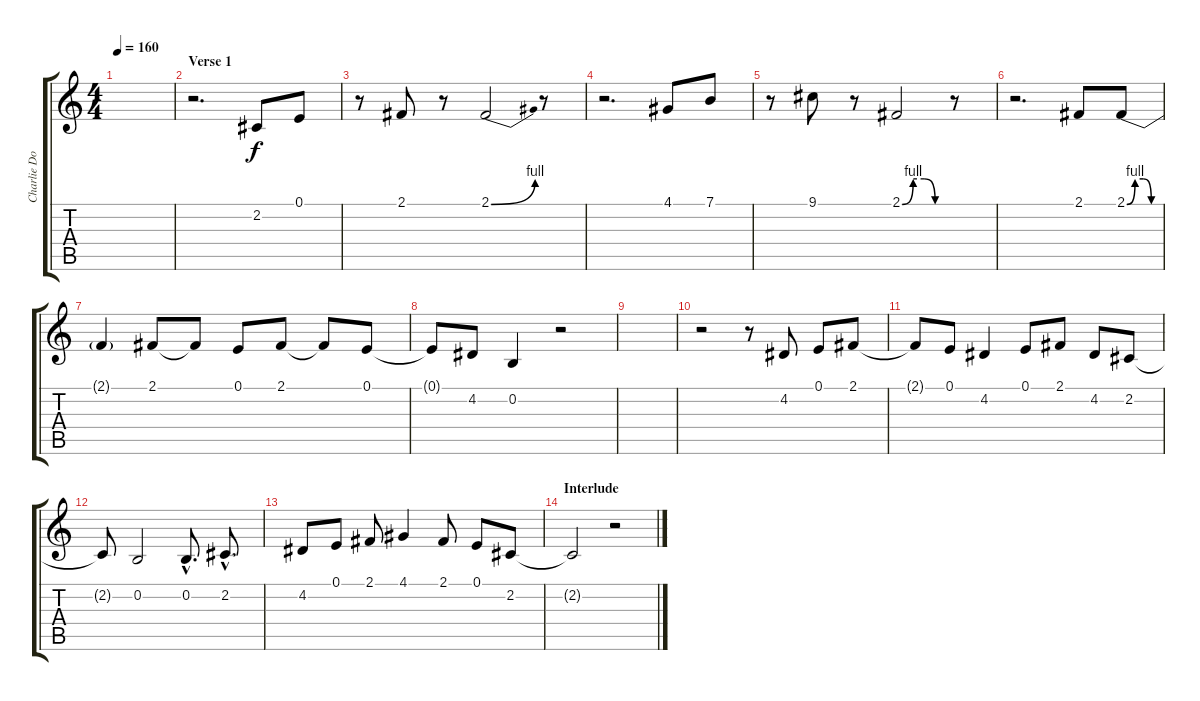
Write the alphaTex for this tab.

\track ("Charlie Dominici Lead Vocals" "Charlie Do") {instrument lead6voice}
\staff {score tabs}
\tuning (E4 B3 G3 D3 A2 E2) {hide}
\ts (4 4)
\tempo 160
\clef g2
\ks c
|
\section ("" "Verse 1")
r.2{d} 2.2.8 0.1.8 |
r.8 2.1.8 r.8 2.1{be (bend 0 0 60 4)}.2 r.8 |
r.2{d} 4.1.8 7.1.8 |
r.8 9.1.8 r.8 2.1{be (custom 0 0 15 4 30 4 45 0 60 0)}.2 r.8 |
r.2{d} 2.1.8 2.1{be (custom 0 0 15 4 30 4 45 0 60 0)}.8 |
2.1{t}.4 2.1.8 2.1{t}.8 0.1.8 2.1.8 2.1{t}.8 0.1.8 |
0.1{t}.8 4.2.8 0.2.4 r.2 |
|
r.2 r.8 4.2.8 0.1.8 2.1.8 |
2.1{t}.8 0.1.8 4.2.4 0.1.8 2.1.8 4.2.8 2.2.8 |
2.2{t}.8 0.2.2 0.2{hac}.8{d} 2.2{hac}.8{d} |
4.2.8 0.1.8 2.1.8 4.1.4 2.1.8 0.1.8 2.2.8 |
\section ("" "Interlude")
2.2{t}.2 r.2
